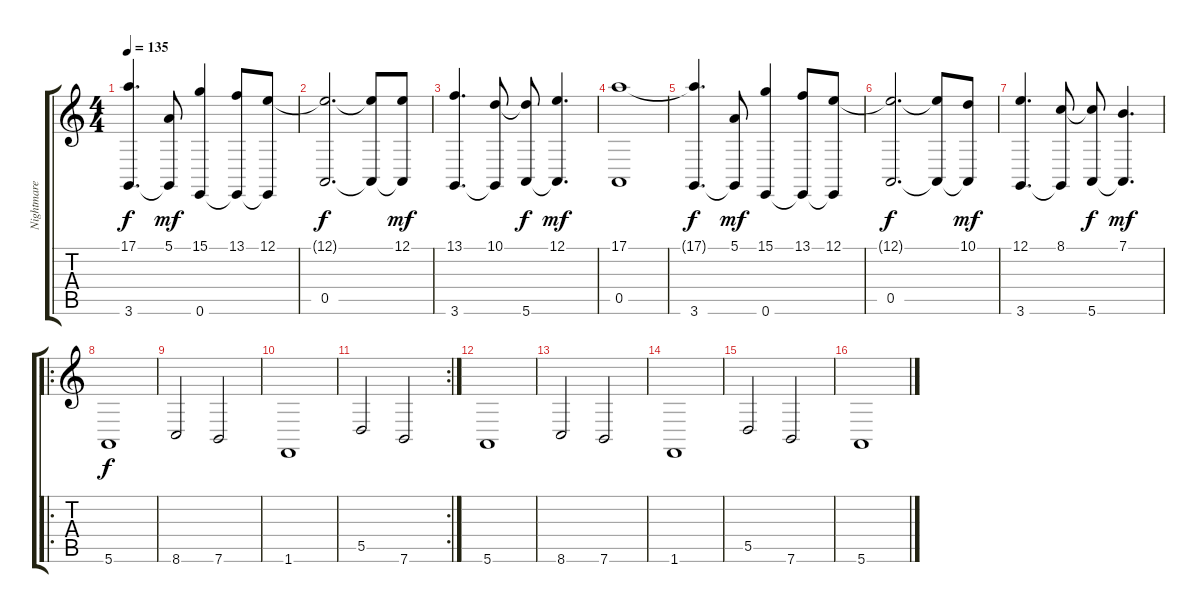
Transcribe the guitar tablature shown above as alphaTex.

\track ("Nightmare Industrie Synthétiseur 1" "Nightmare ") {instrument honkytonkpiano}
\staff {score tabs}
\tuning (E4 B3 G3 D3 A2 E2) {hide}
\ts (4 4)
\tempo 135
\clef g2
\ks c
(17.1{t} 3.6).4{d dy f} (5.1 3.6{t}).8{dy mf} (15.1 0.6).4 (13.1 0.6{t}).8 (12.1 0.6{t}).8 |
(12.1{t} 0.5).2{d dy f} (12.1{t} 0.5{t}).8 (12.1 0.5{t}).8{dy mf} |
(13.1 3.6).4{d} (10.1 3.6{t}).8 (10.1{t} 5.6).8{dy f} (12.1 5.6{t}).4{d dy mf} |
(17.1 0.5).1 |
(17.1{t} 3.6).4{d dy f} (5.1 3.6{t}).8{dy mf} (15.1 0.6).4 (13.1 0.6{t}).8 (12.1 0.6{t}).8 |
(12.1{t} 0.5).2{d dy f} (12.1{t} 0.5{t}).8 (10.1 0.5{t}).8{dy mf} |
(12.1 3.6).4{d} (8.1 3.6{t}).8 (8.1{t} 5.6).8{dy f} (7.1 5.6{t}).4{d dy mf} |
\ro
5.6.1{dy f} |
8.6.2 7.6.2 |
1.6.1 |
\rc 2
5.5.2 7.6.2 |
5.6.1 |
8.6.2 7.6.2 |
1.6.1 |
5.5.2 7.6.2 |
5.6.1
